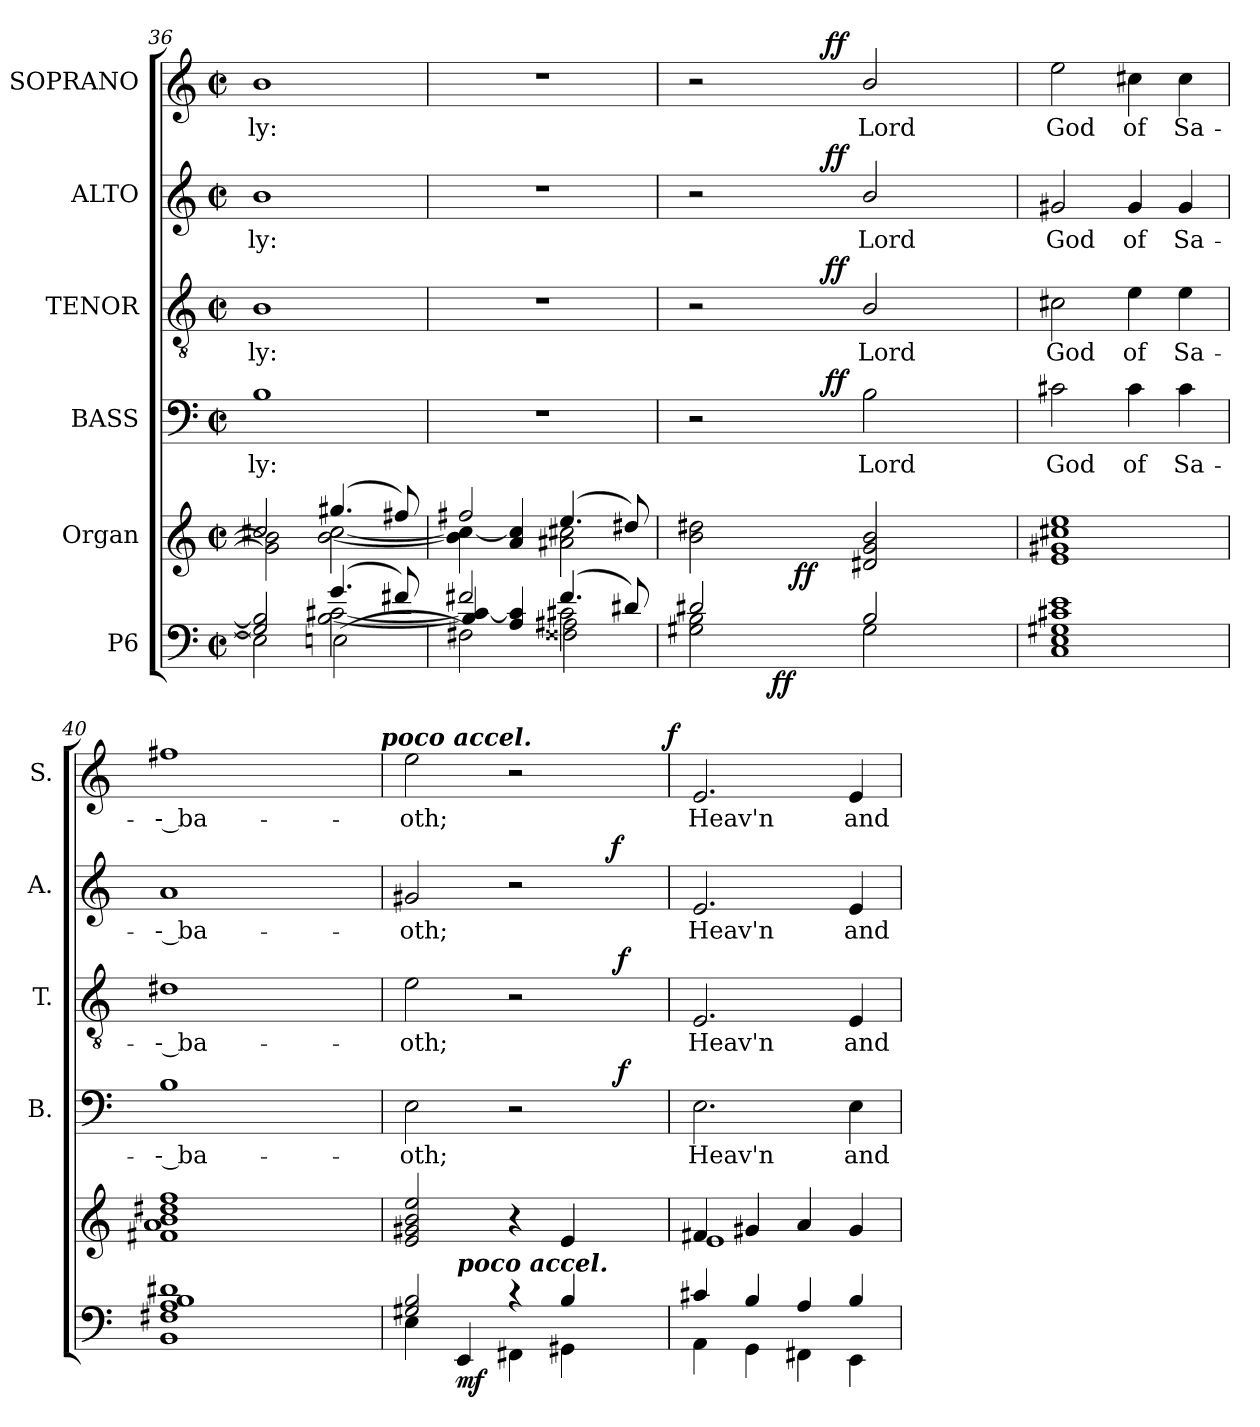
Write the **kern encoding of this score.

**kern	**dynam	**kern	**dynam	**kern	**text	**dynam	**kern	**text	**dynam	**kern	**text	**dynam	**kern	**text	**dynam
*part6	*part6	*part5	*part5	*part4	*part4	*part4	*part3	*part3	*part3	*part2	*part2	*part2	*part1	*part1	*part1
*staff6	*staff6	*staff5	*staff5	*staff4	*staff4	*staff4	*staff3	*staff3	*staff3	*staff2	*staff2	*staff2	*staff1	*staff1	*staff1
*I"P6	*	*I"Organ	*	*I"BASS	*	*	*I"TENOR	*	*	*I"ALTO	*	*	*I"SOPRANO	*	*
*	*	*	*	*I'B.	*	*	*I'T.	*	*	*I'A.	*	*	*I'S.	*	*
*clefF4	*	*clefG2	*	*clefF4	*	*	*clefGv2	*	*	*clefG2	*	*	*clefG2	*	*
*	*	*	*	*	*	*	*ITrd7c12	*	*	*	*	*	*	*	*
*k[]	*	*k[]	*	*k[]	*	*	*k[]	*	*	*k[]	*	*	*k[]	*	*
*C:	*	*C:	*	*C:	*	*	*C:	*	*	*C:	*	*	*C:	*	*
*M2/2	*	*M2/2	*	*M2/2	*	*	*M2/2	*	*	*M2/2	*	*	*M2/2	*	*
*met(c|)	*	*met(c|)	*	*met(c|)	*	*	*met(c|)	*	*	*met(c|)	*	*	*met(c|)	*	*
=36	=36	=36	=36	=36	=36	=36	=36	=36	=36	=36	=36	=36	=36	=36	=36
*^	*	*^	*	*	*	*	*	*	*	*	*	*	*	*	*
*	*^	*	*	*	*	*	*	*	*	*	*	*	*	*	*	*	*
!	!	!	!	!	!	!	!	!LO:LY:b:color=#000000	!	!	!	!	!	!	!	!	!	!
!	!	!	!	!	!	!	!	!	!	!	!LO:LY:b:color=#000000	!	!	!	!	!	!	!
!	!	!	!	!	!	!	!	!	!	!	!	!	!	!LO:LY:b:color=#000000	!	!	!	!
!	!	!	!	!	!	!	!	!	!	!	!	!	!	!	!	!	!LO:LY:b:color=#000000	!
2G#i/] 2Bi]	2E#i\]	2ryy	.	2cc#Xi/	2g#i\] 2bi]	.	1Bi	-ly:	.	1BBi	-ly:	.	1bi	-ly:	.	1bi	-ly:	.
(4.gi/	[2Bi\ [2c#Xi	(2Ei\	.	(4.gg#Xi/	[2bi\ [2cc#i	.	.	.	.	.	.	.	.	.	.	.	.	.
8f#Xi/)	.	.	.	8ff#Xi/)	.	.	.	.	.	.	.	.	.	.	.	.	.	.
!!LO:LB:g=z
=37	=37	=37	=37	=37	=37	=37	=37	=37	=37	=37	=37	=37	=37	=37	=37	=37	=37	=37
2f#Xi/	4Bi/] 4c#i_	2F#Xi\)	.	2ff#Xi/	4bi\] 4cc#i_	.	1r	.	.	1r	.	.	1r	.	.	1r	.	.
.	4Ai/ 4c#i]	.	.	.	4ai/ 4cc#i]	.	.	.	.	.	.	.	.	.	.	.	.	.
(4.f#i/	2c#Xi\	2F##Xi\ 2A#Xi	.	(4.eei/	2a#Xi\ 2cc#Xi	.	.	.	.	.	.	.	.	.	.	.	.	.
8d#Xi/)	.	.	.	8dd#Xi/)	.	.	.	.	.	.	.	.	.	.	.	.	.	.
=38	=38	=38	=38	=38	=38	=38	=38	=38	=38	=38	=38	=38	=38	=38	=38	=38	=38	=38
*	*	*	*	*	*	*	*^	*	*	*^	*	*	*^	*	*	*^	*	*
2d#Xi/	2G#Xi\ 2Bi	8ryy	.	2bi\ 2dd#Xi	4ryy	.	2r	4ryy	.	.	2r	4ryy	.	.	2r	4ryy	.	.	2r	4ryy	.	.
.	.	16ryy	.	.	.	.	.	.	.	.	.	.	.	.	.	.	.	.	.	.	.	.
.	.	32ryy	.	.	.	.	.	.	.	.	.	.	.	.	.	.	.	.	.	.	.	.
.	.	64...ryy	.	.	.	.	.	.	.	.	.	.	.	.	.	.	.	.	.	.	.	.
.	.	2ryy	ff	.	.	.	.	.	.	.	.	.	.	.	.	.	.	.	.	.	.	.
.	.	.	.	.	32ryy	.	.	16ryy	.	.	.	16ryy	.	.	.	16ryy	.	.	.	16ryy	.	.
.	.	.	.	.	256..ryy	.	.	.	.	.	.	.	.	.	.	.	.	.	.	.	.	.
.	.	.	.	.	2ryy	ff	.	.	.	.	.	.	.	.	.	.	.	.	.	.	.	.
.	.	.	.	.	.	.	.	32ryy	.	.	.	32ryy	.	.	.	32ryy	.	.	.	32ryy	.	.
.	.	.	.	.	.	.	.	256ryy	.	.	.	256ryy	.	.	.	256ryy	.	.	.	256ryy	.	.
.	.	.	.	.	.	.	.	1024ryy	.	.	.	1024ryy	.	.	.	1024ryy	.	.	.	1024ryy	.	.
.	.	.	.	.	.	.	.	2ryy	.	ff	.	2ryy	.	ff	.	2ryy	.	ff	.	2ryy	.	ff
!	!	!	!	!	!	!	!	!	!LO:LY:b:color=#000000	!	!	!	!	!	!	!	!	!	!	!	!	!
!	!	!	!	!	!	!	!	!	!	!	!	!	!LO:LY:b:color=#000000	!	!	!	!	!	!	!	!	!
!	!	!	!	!	!	!	!	!	!	!	!	!	!	!	!	!	!LO:LY:b:color=#000000	!	!	!	!	!
!	!	!	!	!	!	!	!	!	!	!	!	!	!	!	!	!	!	!	!	!	!LO:LY:b:color=#000000	!
2Bi/	2G#i\	.	.	2d#Xi/ 2gi 2bi	.	.	2Bi\	.	Lord	.	2BBi/	.	Lord	.	2bi/	.	Lord	.	2bi/	.	Lord	.
.	.	4ryy	.	.	.	.	.	.	.	.	.	.	.	.	.	.	.	.	.	.	.	.
.	.	.	.	.	8ryy	.	.	.	.	.	.	.	.	.	.	.	.	.	.	.	.	.
.	.	.	.	.	.	.	.	8ryy	.	.	.	8ryy	.	.	.	8ryy	.	.	.	8ryy	.	.
.	.	.	.	.	16ryy	.	.	.	.	.	.	.	.	.	.	.	.	.	.	.	.	.
.	.	.	.	.	.	.	.	64ryy	.	.	.	64ryy	.	.	.	64ryy	.	.	.	64ryy	.	.
.	.	.	.	.	64ryy	.	.	.	.	.	.	.	.	.	.	.	.	.	.	.	.	.
.	.	.	.	.	.	.	.	128ryy	.	.	.	128ryy	.	.	.	128ryy	.	.	.	128ryy	.	.
.	.	.	.	.	128ryy	.	.	.	.	.	.	.	.	.	.	.	.	.	.	.	.	.
.	.	.	.	.	.	.	.	512.ryy	.	.	.	512.ryy	.	.	.	512.ryy	.	.	.	512.ryy	.	.
.	.	512ryy	.	.	.	.	.	.	.	.	.	.	.	.	.	.	.	.	.	.	.	.
.	.	.	.	.	1024ryy	.	.	.	.	.	.	.	.	.	.	.	.	.	.	.	.	.
*	*	*	*	*	*	*	*v	*v	*	*	*	*	*	*	*v	*v	*	*	*v	*v	*	*
*	*v	*v	*	*	*	*	*	*	*	*v	*v	*	*	*	*	*	*	*	*
=39	=39	=39	=39	=39	=39	=39	=39	=39	=39	=39	=39	=39	=39	=39	=39	=39	=39
*	*^	*	*	*	*	*^	*	*	*^	*	*	*^	*	*	*^	*	*
!	!	!	!	!	!	!	!	!	!LO:LY:b:color=#000000	!	!	!	!	!	!	!	!	!	!	!	!	!
*	*	*	*	*	*	*	*v	*v	*	*	*	*	*	*	*v	*v	*	*	*v	*v	*	*
*	*v	*v	*	*	*	*	*	*	*	*v	*v	*	*	*	*	*	*	*	*
*	*^	*	*	*	*	*^	*	*	*^	*	*	*^	*	*	*^	*	*
!	!	!	!	!	!	!	!	!	!	!	!	!	!LO:LY:b:color=#000000	!	!	!	!	!	!	!	!	!
*	*	*	*	*	*	*	*v	*v	*	*	*	*	*	*	*v	*v	*	*	*v	*v	*	*
*	*v	*v	*	*	*	*	*	*	*	*v	*v	*	*	*	*	*	*	*	*
*	*^	*	*	*	*	*^	*	*	*^	*	*	*^	*	*	*^	*	*
!	!	!	!	!	!	!	!	!	!	!	!	!	!	!	!	!	!LO:LY:b:color=#000000	!	!	!	!	!
*	*	*	*	*	*	*	*v	*v	*	*	*	*	*	*	*v	*v	*	*	*v	*v	*	*
*	*v	*v	*	*	*	*	*	*	*	*v	*v	*	*	*	*	*	*	*	*
*	*^	*	*	*	*	*^	*	*	*^	*	*	*^	*	*	*^	*	*
!	!	!	!	!	!	!	!	!	!	!	!	!	!	!	!	!	!	!	!	!	!LO:LY:b:color=#000000	!
*	*	*	*	*	*	*	*v	*v	*	*	*	*	*	*	*v	*v	*	*	*v	*v	*	*
*	*v	*v	*	*	*	*	*	*	*	*v	*v	*	*	*	*	*	*	*	*
1c#Xi 1ei	1Ci 1Ei 1G#Xi	.	1cc#Xi 1eei	1ei 1g#Xi	.	2c#Xi\	God	.	2C#Xi\	God	.	2g#Xi/	God	.	2eei\	God	.
!	!	!	!	!	!	!	!LO:LY:b:color=#000000	!	!	!	!	!	!	!	!	!	!
!	!	!	!	!	!	!	!	!	!	!LO:LY:b:color=#000000	!	!	!	!	!	!	!
!	!	!	!	!	!	!	!	!	!	!	!	!	!LO:LY:b:color=#000000	!	!	!	!
!	!	!	!	!	!	!	!	!	!	!	!	!	!	!	!	!LO:LY:b:color=#000000	!
.	.	.	.	.	.	4c#i\	of	.	4Ei\	of	.	4g#i/	of	.	4cc#Xi\	of	.
!	!	!	!	!	!	!	!LO:LY:b:color=#000000	!	!	!	!	!	!	!	!	!	!
!	!	!	!	!	!	!	!	!	!	!LO:LY:b:color=#000000	!	!	!	!	!	!	!
!	!	!	!	!	!	!	!	!	!	!	!	!	!LO:LY:b:color=#000000	!	!	!	!
!	!	!	!	!	!	!	!	!	!	!	!	!	!	!	!	!LO:LY:b:color=#000000	!
.	.	.	.	.	.	4c#i\	Sa-	.	4Ei\	Sa-	.	4g#i/	Sa-	.	4cc#i\	Sa-	.
*	*	*	*v	*v	*	*	*	*	*	*	*	*	*	*	*	*	*
=40	=40	=40	=40	=40	=40	=40	=40	=40	=40	=40	=40	=40	=40	=40	=40	=40
!	!	!	!	!	!	!LO:LY:b:color=#000000	!	!	!	!	!	!	!	!	!	!
!	!	!	!	!	!	!	!	!	!LO:LY:b:color=#000000	!	!	!	!	!	!	!
!	!	!	!	!	!	!	!	!	!	!	!	!LO:LY:b:color=#000000	!	!	!	!
!	!	!	!	!	!	!	!	!	!	!	!	!	!	!	!LO:LY:b:color=#000000	!
*	*	*	*	*	*	*	*	*	*	*	*	*	*	*^	*	*
1F#Xi 1Ai 1Bi 1d#Xi	1BBi	.	1f#Xi 1ai 1bi 1dd#Xi 1ffi	.	1Bi	-- ba-	.	1D#Xi	-- ba-	.	1ai	-- ba-	.	1ff#Xi	2ryy	-- ba-	.
.	.	.	.	.	.	.	.	.	.	.	.	.	.	.	4ryy	.	.
.	.	.	.	.	.	.	.	.	.	.	.	.	.	.	8ryy	.	.
.	.	.	.	.	.	.	.	.	.	.	.	.	.	.	16ryy	.	.
.	.	.	.	.	.	.	.	.	.	.	.	.	.	.	32ryy	.	.
.	.	.	.	.	.	.	.	.	.	.	.	.	.	.	64ryy	.	.
.	.	.	.	.	.	.	.	.	.	.	.	.	.	.	128...ryy	.	.
!	!	!	!	!	!	!	!	!	!	!	!	!	!	!	!LO:TX:a:Bi:t=poco accel.	!	!
.	.	.	.	.	.	.	.	.	.	.	.	.	.	.	1024ryy	.	.
=41	=41	=41	=41	=41	=41	=41	=41	=41	=41	=41	=41	=41	=41	=41	=41	=41	=41
!	!	!	!	!	!	!LO:LY:b:color=#000000	!	!	!	!	!	!	!	!	!	!	!
!	!	!	!	!	!	!	!	!	!LO:LY:b:color=#000000	!	!	!	!	!	!	!	!
!	!	!	!	!	!	!	!	!	!	!	!	!LO:LY:b:color=#000000	!	!	!	!	!
!	!	!	!	!	!	!	!	!	!	!	!	!	!	!	!	!LO:LY:b:color=#000000	!
*	*	*	*	*	*^	*	*	*^	*	*	*^	*	*	*	*	*	*
2G#Xi/ 2Bi	4Ei\	.	2ei/ 2g#Xi 2bi 2eei	.	2Ei\	2ryy	-oth;	.	2Ei\	2ryy	-oth;	.	2g#Xi/	2ryy	-oth;	.	2eei\	2ryy	-oth;	.
!	!LO:TX:a:Bi:t=poco accel.	!	!	!	!	!	!	!	!	!	!	!	!	!	!	!	!	!	!	!
.	4EEi/	mf	.	.	.	.	.	.	.	.	.	.	.	.	.	.	.	.	.	.
4r	4FF#Xi\	.	4r	.	2r	4ryy	.	.	2r	4ryy	.	.	2r	4ryy	.	.	2r	4ryy	.	.
4Bi/	4GG#Xi\	.	4ei/	.	.	8ryy	.	.	.	8ryy	.	.	.	8ryy	.	.	.	8ryy	.	.
.	.	.	.	.	.	32ryy	.	.	.	32ryy	.	.	.	32ryy	.	.	.	16ryy	.	.
.	.	.	.	.	.	128.ryy	.	.	.	128.ryy	.	.	.	512ryy	.	.	.	.	.	.
.	.	.	.	.	.	.	.	.	.	.	.	.	.	16ryy	.	f	.	.	.	.
.	.	.	.	.	.	16ryy	.	f	.	16ryy	.	f	.	.	.	.	.	.	.	.
.	.	.	.	.	.	.	.	.	.	.	.	.	.	.	.	.	.	32ryy	.	.
.	.	.	.	.	.	.	.	.	.	.	.	.	.	.	.	.	.	64ryy	.	.
.	.	.	.	.	.	.	.	.	.	.	.	.	.	64...ryy	.	.	.	.	.	.
.	.	.	.	.	.	64ryy	.	.	.	64ryy	.	.	.	.	.	.	.	.	.	.
.	.	.	.	.	.	.	.	.	.	.	.	.	.	.	.	.	.	128...ryy	.	.
.	.	.	.	.	.	256ryy	.	.	.	256ryy	.	.	.	.	.	.	.	.	.	.
.	.	.	.	.	.	.	.	.	.	.	.	.	.	.	.	.	.	1024ryy	.	f
*	*	*	*	*	*v	*v	*	*	*	*	*	*	*v	*v	*	*	*v	*v	*	*
*	*	*	*	*	*	*	*	*v	*v	*	*	*	*	*	*	*	*
=42	=42	=42	=42	=42	=42	=42	=42	=42	=42	=42	=42	=42	=42	=42	=42	=42
*	*	*	*^	*	*	*	*	*	*	*	*	*	*	*	*	*
*	*	*	*	*	*	*^	*	*	*^	*	*	*^	*	*	*^	*	*
!	!	!	!	!	!	!	!	!LO:LY:b:color=#000000	!	!	!	!	!	!	!	!	!	!	!	!	!
*	*	*	*	*	*	*v	*v	*	*	*	*	*	*	*v	*v	*	*	*v	*v	*	*
*	*	*	*	*	*	*	*	*	*v	*v	*	*	*	*	*	*	*	*
*	*	*	*	*	*	*^	*	*	*^	*	*	*^	*	*	*^	*	*
!	!	!	!	!	!	!	!	!	!	!	!	!LO:LY:b:color=#000000	!	!	!	!	!	!	!	!	!
*	*	*	*	*	*	*v	*v	*	*	*	*	*	*	*v	*v	*	*	*v	*v	*	*
*	*	*	*	*	*	*	*	*	*v	*v	*	*	*	*	*	*	*	*
*	*	*	*	*	*	*^	*	*	*^	*	*	*^	*	*	*^	*	*
!	!	!	!	!	!	!	!	!	!	!	!	!	!	!	!	!LO:LY:b:color=#000000	!	!	!	!	!
*	*	*	*	*	*	*v	*v	*	*	*	*	*	*	*v	*v	*	*	*v	*v	*	*
*	*	*	*	*	*	*	*	*	*v	*v	*	*	*	*	*	*	*	*
*	*	*	*	*	*	*^	*	*	*^	*	*	*^	*	*	*^	*	*
!	!	!	!	!	!	!	!	!	!	!	!	!	!	!	!	!	!	!	!	!LO:LY:b:color=#000000	!
*	*	*	*	*	*	*v	*v	*	*	*	*	*	*	*v	*v	*	*	*v	*v	*	*
*	*	*	*	*	*	*	*	*	*v	*v	*	*	*	*	*	*	*	*
4c#Xi/	4AAi\	.	4f#Xi/	1ei	.	2.Ei\	Heav'n	.	2.EEi/	Heav'n	.	2.ei/	Heav'n	.	2.ei/	Heav'n	.
4Bi/	4GGi\	.	4g#Xi/	.	.	.	.	.	.	.	.	.	.	.	.	.	.
4Ai/	4FF#Xi\	.	4ai/	.	.	.	.	.	.	.	.	.	.	.	.	.	.
!	!	!	!	!	!	!	!LO:LY:b:color=#000000	!	!	!	!	!	!	!	!	!	!
!	!	!	!	!	!	!	!	!	!	!LO:LY:b:color=#000000	!	!	!	!	!	!	!
!	!	!	!	!	!	!	!	!	!	!	!	!	!LO:LY:b:color=#000000	!	!	!	!
!	!	!	!	!	!	!	!	!	!	!	!	!	!	!	!	!LO:LY:b:color=#000000	!
4Bi/	4EEi\	.	4g#i/	.	.	4Ei\	and	.	4EEi/	and	.	4ei/	and	.	4ei/	and	.
*v	*v	*	*	*	*	*	*	*	*	*	*	*	*	*	*	*	*
*	*	*v	*v	*	*	*	*	*	*	*	*	*	*	*	*	*
=	=	=	=	=	=	=	=	=	=	=	=	=	=	=	=
*-	*-	*-	*-	*-	*-	*-	*-	*-	*-	*-	*-	*-	*-	*-	*-
